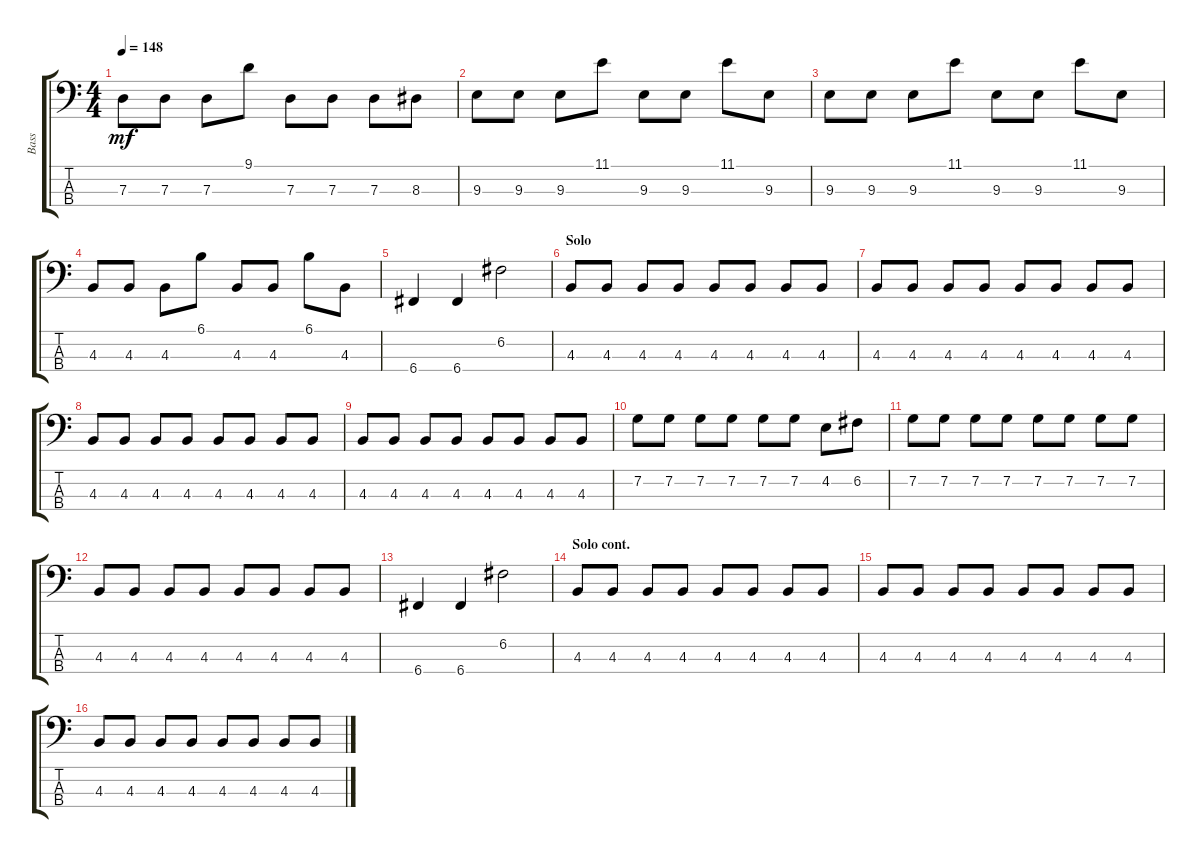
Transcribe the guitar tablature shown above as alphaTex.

\track ("Bass" "Bass") {instrument electricbassfinger}
\staff {score tabs}
\tuning (F2 C2 G1 C1) {hide}
\ts (4 4)
\tempo 148
\clef f4
\ks c
7.3.8{dy mf} 7.3.8 7.3.8 9.1.8 7.3.8 7.3.8 7.3.8 8.3.8 |
9.3.8 9.3.8 9.3.8 11.1.8 9.3.8 9.3.8 11.1.8 9.3.8 |
9.3.8 9.3.8 9.3.8 11.1.8 9.3.8 9.3.8 11.1.8 9.3.8 |
4.3.8 4.3.8 4.3.8 6.1.8 4.3.8 4.3.8 6.1.8 4.3.8 |
6.4.4 6.4.4 6.2.2 |
\section ("" "Solo")
4.3.8 4.3.8 4.3.8 4.3.8 4.3.8 4.3.8 4.3.8 4.3.8 |
4.3.8 4.3.8 4.3.8 4.3.8 4.3.8 4.3.8 4.3.8 4.3.8 |
4.3.8 4.3.8 4.3.8 4.3.8 4.3.8 4.3.8 4.3.8 4.3.8 |
4.3.8 4.3.8 4.3.8 4.3.8 4.3.8 4.3.8 4.3.8 4.3.8 |
7.2.8 7.2.8 7.2.8 7.2.8 7.2.8 7.2.8 4.2.8 6.2.8 |
7.2.8 7.2.8 7.2.8 7.2.8 7.2.8 7.2.8 7.2.8 7.2.8 |
4.3.8 4.3.8 4.3.8 4.3.8 4.3.8 4.3.8 4.3.8 4.3.8 |
6.4.4 6.4.4 6.2.2 |
\section ("" "Solo cont.")
4.3.8 4.3.8 4.3.8 4.3.8 4.3.8 4.3.8 4.3.8 4.3.8 |
4.3.8 4.3.8 4.3.8 4.3.8 4.3.8 4.3.8 4.3.8 4.3.8 |
4.3.8 4.3.8 4.3.8 4.3.8 4.3.8 4.3.8 4.3.8 4.3.8
